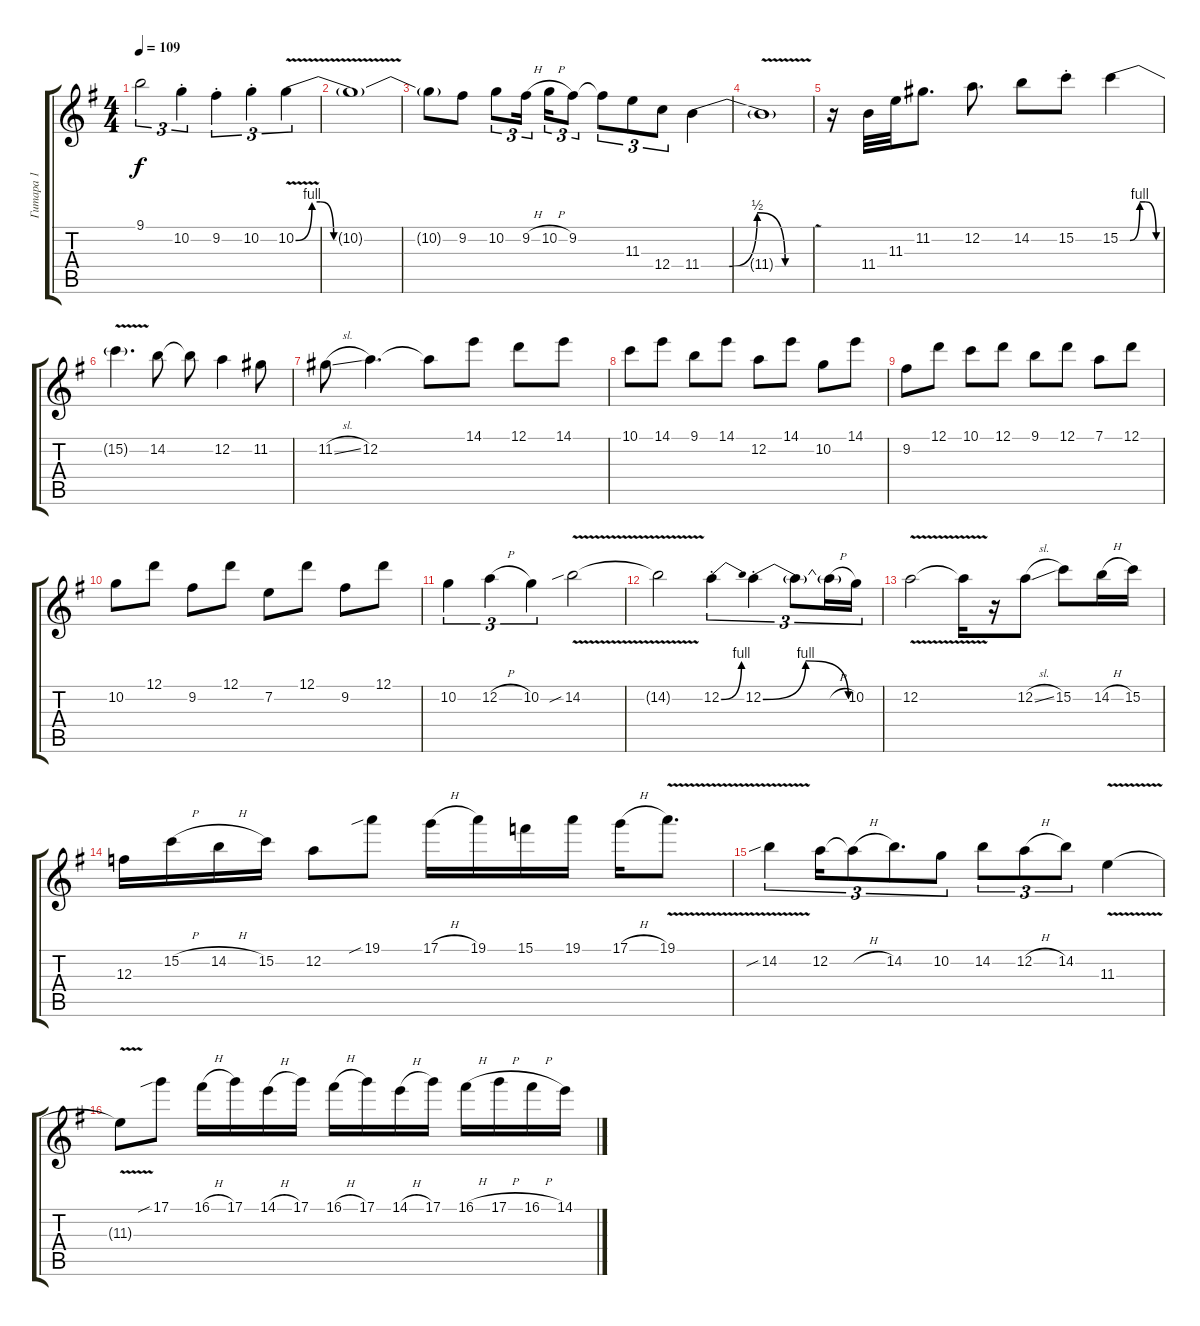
\track ("Гитара 1" "Гитара 1") {instrument distortionguitar}
\staff {score tabs}
\tuning (D4 A3 F3 C3 G2 E2) {hide}
\ts (4 4)
\tempo 109
\clef g2
\ks eminor
9.1{t}.2{tu (3 2) dy f} 10.2{st}.4{tu (3 2)} 9.2{st}.4{tu (3 2)} 10.2{st}.4{tu (3 2)} 10.2{be (custom 0 0 6 4 9 4 14 0 60 0) v}.4{tu (3 2)} |
10.2{t}.1 |
10.2{t}.8 9.2.8 10.2.8{tu (3 2)} 9.2{h}.16{tu (3 2) beam splitsecondary} 10.2{h}.16{tu (3 2)} 9.2.8{tu (3 2)} 9.2{t}.8{tu (3 2)} 11.3.8{tu (3 2)} 12.4.8{tu (3 2)} 11.4{be (custom 0 0 15 0 30 2 45 0 60 0)}.4 |
11.4{v t}.1 |
r.16 11.4.32 11.3.32 11.2.8{d} 12.2.8{d} 14.2.8 15.2{st}.8 15.2{be (custom 0 0 15 0 30 4 38 4 55 0 60 0)}.4 |
15.2{v t}.4{d} 14.2.8 14.2{t}.8 12.2.4 11.2.8 |
11.2{sl}.8 12.2.4{d} 12.2{t}.8 14.1.8 12.1.8 14.1.8 |
10.1.8 14.1.8 9.1.8 14.1.8 12.2.8 14.1.8 10.2.8 14.1.8 |
9.2.8 12.1.8 10.1.8 12.1.8 9.1.8 12.1.8 7.1.8 12.1.8 |
10.2.8 12.1.8 9.2.8 12.1.8 7.2.8 12.1.8 9.2.8 12.1.8 |
10.2.4{tu (3 2)} 12.2{h}.4{tu (3 2)} 10.2.4{tu (3 2)} 14.2{v sib}.2 |
14.2{t}.2 12.2{be (bend 0 0 60 4) st}.4{tu (3 2)} 12.2{be (bendrelease 0 0 15 4 49 4 60 0) st}.4{tu (3 2)} 12.2{t}.8{tu (3 2)} 12.2{h t}.16{tu (3 2)} 10.2.16{tu (3 2)} |
12.2{v}.2 12.2{t}.16 r.16 12.2{sl}.8 15.2.8 14.2{h}.16 15.2.16 |
12.3.16 15.2{h}.16 14.2{h}.16 15.2.16 12.2.8 19.1{sib}.8 17.1{h}.16 19.1.16 15.1.16 19.1.16 17.1{h}.16 19.1{v}.8{d} |
14.2{v sib}.4{tu (3 2)} 12.2.16{tu (3 2)} 12.2{h t}.8{tu (3 2)} 14.2.8{d tu (3 2)} 10.2.8{tu (3 2)} 14.2.8{tu (3 2)} 12.2{h}.8{tu (3 2)} 14.2.8{tu (3 2)} 11.3{v}.4 |
11.3{t}.8 17.1{sib}.8 16.1{h}.16 17.1.16 14.1{h}.16 17.1.16 16.1{h}.16 17.1.16 14.1{h}.16 17.1.16 16.1{h}.16 17.1{h}.16 16.1{h}.16 14.1.16
